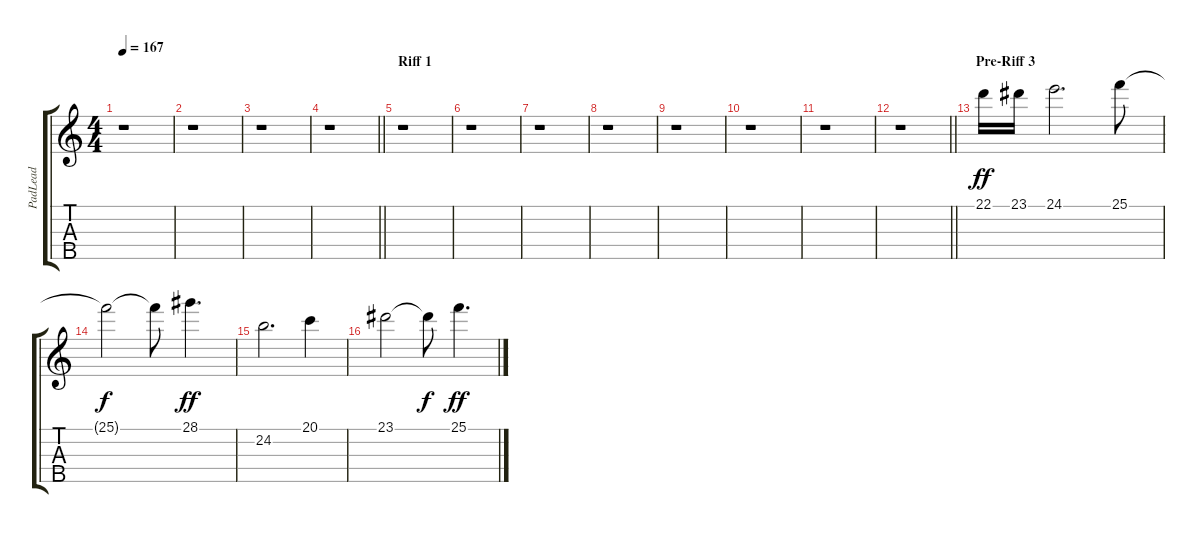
\track ("PadLead" "PadLead") {instrument pad3polysynth}
\staff {score tabs}
\tuning (E4 B3 G3 D3 A2) {hide}
\ts (4 4)
\tempo 167
\clef g2
\ks c
r.1{dy ff} |
r.1 |
r.1 |
\barLineRight lightlight
r.1 |
\section ("" "Riff 1")
r.1 |
r.1 |
r.1 |
r.1 |
r.1 |
r.1 |
r.1 |
\barLineRight lightlight
r.1 |
\section ("" "Pre-Riff 3")
22.1.16 23.1.16 24.1.2{d} 25.1.8 |
25.1{t}.2{dy f} 25.1{t}.8 28.1.4{d dy ff} |
24.2.2{d} 20.1.4 |
23.1.2 23.1{t}.8{dy f} 25.1.4{d dy ff}
